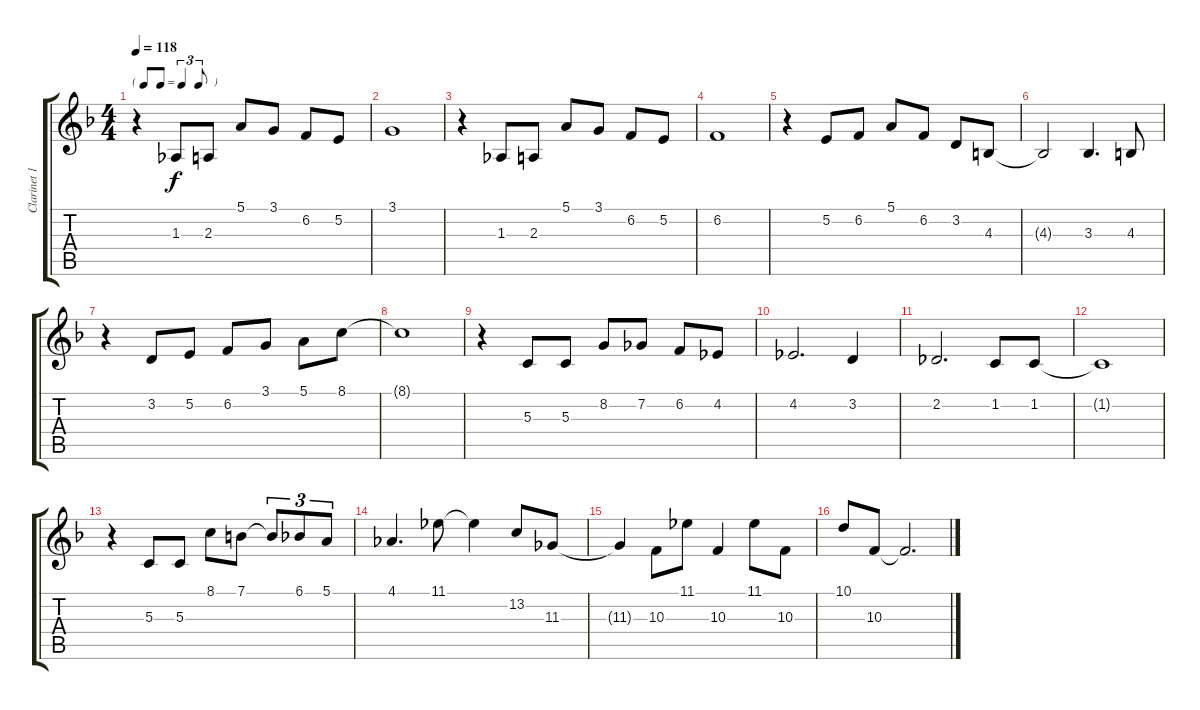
\track ("Clarinet 1 - Hubert Rostaing" "Clarinet 1") {instrument clarinet}
\staff {score tabs}
\tuning (E4 B3 G3 D3 A2 E2) {hide}
\ts (4 4)
\tf triplet8th
\tempo 118
\clef g2
\ks f
r.4{dy f} 1.3.8 2.3.8 5.1.8 3.1.8 6.2.8 5.2.8 |
3.1.1 |
r.4 1.3.8 2.3.8 5.1.8 3.1.8 6.2.8 5.2.8 |
6.2.1 |
r.4 5.2.8 6.2.8 5.1.8 6.2.8 3.2.8 4.3.8 |
4.3{t}.2 3.3.4{d} 4.3.8 |
r.4 3.2.8 5.2.8 6.2.8 3.1.8 5.1.8 8.1.8 |
8.1{t}.1 |
r.4 5.3.8 5.3.8 8.2.8 7.2.8 6.2.8 4.2.8 |
4.2.2{d} 3.2.4 |
2.2.2{d} 1.2.8 1.2.8 |
1.2{t}.1 |
r.4 5.3.8 5.3.8 8.1.8 7.1.8 7.1{t}.8{tu (3 2)} 6.1.8{tu (3 2)} 5.1.8{tu (3 2)} |
4.1.4{d} 11.1.8 11.1{t}.4 13.2.8 11.3.8 |
11.3{t}.4 10.3.8 11.1.8 10.3.4 11.1.8 10.3.8 |
10.1.8 10.3.8 10.3{t}.2{d}
